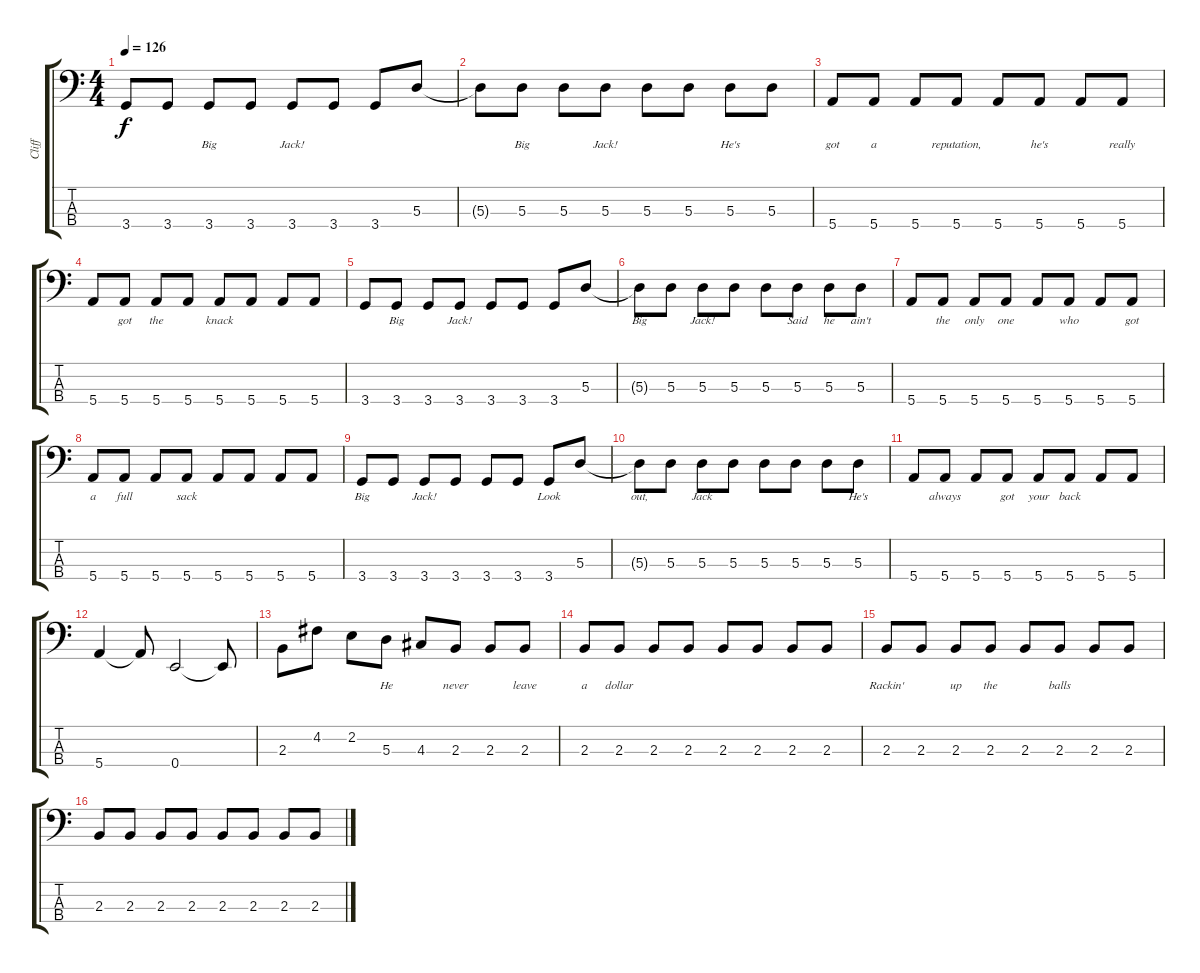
\track ("Cliff" "Cliff") {instrument electricbassfinger}
\staff {score tabs}
\tuning (G2 D2 A1 E1) {hide}
\ts (4 4)
\tempo 126
\clef f4
\ks c
3.4.8{lyrics (0 "") lyrics (1 "") lyrics (2 "") lyrics (3 "") lyrics (4 "") dy f} 3.4.8{lyrics (0 "") lyrics (1 "") lyrics (2 "") lyrics (3 "") lyrics (4 "")} 3.4.8{lyrics (0 "Big") lyrics (1 "") lyrics (2 "") lyrics (3 "") lyrics (4 "")} 3.4.8{lyrics (0 "") lyrics (1 "") lyrics (2 "") lyrics (3 "") lyrics (4 "")} 3.4.8{lyrics (0 "Jack!") lyrics (1 "") lyrics (2 "") lyrics (3 "") lyrics (4 "")} 3.4.8{lyrics (0 "") lyrics (1 "") lyrics (2 "") lyrics (3 "") lyrics (4 "")} 3.4.8{lyrics (0 "") lyrics (1 "") lyrics (2 "") lyrics (3 "") lyrics (4 "")} 5.3.8{lyrics (0 "") lyrics (1 "") lyrics (2 "") lyrics (3 "") lyrics (4 "")} |
5.3{t}.8{lyrics (0 "") lyrics (1 "") lyrics (2 "") lyrics (3 "") lyrics (4 "")} 5.3.8{lyrics (0 "Big") lyrics (1 "") lyrics (2 "") lyrics (3 "") lyrics (4 "")} 5.3.8{lyrics (0 "") lyrics (1 "") lyrics (2 "") lyrics (3 "") lyrics (4 "")} 5.3.8{lyrics (0 "Jack!") lyrics (1 "") lyrics (2 "") lyrics (3 "") lyrics (4 "")} 5.3.8{lyrics (0 "") lyrics (1 "") lyrics (2 "") lyrics (3 "") lyrics (4 "")} 5.3.8{lyrics (0 "") lyrics (1 "") lyrics (2 "") lyrics (3 "") lyrics (4 "")} 5.3.8{lyrics (0 "He's") lyrics (1 "") lyrics (2 "") lyrics (3 "") lyrics (4 "")} 5.3.8{lyrics (0 "") lyrics (1 "") lyrics (2 "") lyrics (3 "") lyrics (4 "")} |
5.4.8{lyrics (0 "got") lyrics (1 "") lyrics (2 "") lyrics (3 "") lyrics (4 "")} 5.4.8{lyrics (0 "a") lyrics (1 "") lyrics (2 "") lyrics (3 "") lyrics (4 "")} 5.4.8{lyrics (0 "") lyrics (1 "") lyrics (2 "") lyrics (3 "") lyrics (4 "")} 5.4.8{lyrics (0 "reputation,") lyrics (1 "") lyrics (2 "") lyrics (3 "") lyrics (4 "")} 5.4.8{lyrics (0 "") lyrics (1 "") lyrics (2 "") lyrics (3 "") lyrics (4 "")} 5.4.8{lyrics (0 "he's") lyrics (1 "") lyrics (2 "") lyrics (3 "") lyrics (4 "")} 5.4.8{lyrics (0 "") lyrics (1 "") lyrics (2 "") lyrics (3 "") lyrics (4 "")} 5.4.8{lyrics (0 "really") lyrics (1 "") lyrics (2 "") lyrics (3 "") lyrics (4 "")} |
5.4.8{lyrics (0 "") lyrics (1 "") lyrics (2 "") lyrics (3 "") lyrics (4 "")} 5.4.8{lyrics (0 "got") lyrics (1 "") lyrics (2 "") lyrics (3 "") lyrics (4 "")} 5.4.8{lyrics (0 "the") lyrics (1 "") lyrics (2 "") lyrics (3 "") lyrics (4 "")} 5.4.8{lyrics (0 "") lyrics (1 "") lyrics (2 "") lyrics (3 "") lyrics (4 "")} 5.4.8{lyrics (0 "knack") lyrics (1 "") lyrics (2 "") lyrics (3 "") lyrics (4 "")} 5.4.8{lyrics (0 "") lyrics (1 "") lyrics (2 "") lyrics (3 "") lyrics (4 "")} 5.4.8{lyrics (0 "") lyrics (1 "") lyrics (2 "") lyrics (3 "") lyrics (4 "")} 5.4.8{lyrics (0 "") lyrics (1 "") lyrics (2 "") lyrics (3 "") lyrics (4 "")} |
3.4.8{lyrics (0 "") lyrics (1 "") lyrics (2 "") lyrics (3 "") lyrics (4 "")} 3.4.8{lyrics (0 "Big") lyrics (1 "") lyrics (2 "") lyrics (3 "") lyrics (4 "")} 3.4.8{lyrics (0 "") lyrics (1 "") lyrics (2 "") lyrics (3 "") lyrics (4 "")} 3.4.8{lyrics (0 "Jack!") lyrics (1 "") lyrics (2 "") lyrics (3 "") lyrics (4 "")} 3.4.8{lyrics (0 "") lyrics (1 "") lyrics (2 "") lyrics (3 "") lyrics (4 "")} 3.4.8{lyrics (0 "") lyrics (1 "") lyrics (2 "") lyrics (3 "") lyrics (4 "")} 3.4.8{lyrics (0 "") lyrics (1 "") lyrics (2 "") lyrics (3 "") lyrics (4 "")} 5.3.8{lyrics (0 "") lyrics (1 "") lyrics (2 "") lyrics (3 "") lyrics (4 "")} |
5.3{t}.8{lyrics (0 "Big") lyrics (1 "") lyrics (2 "") lyrics (3 "") lyrics (4 "")} 5.3.8{lyrics (0 "") lyrics (1 "") lyrics (2 "") lyrics (3 "") lyrics (4 "")} 5.3.8{lyrics (0 "Jack!") lyrics (1 "") lyrics (2 "") lyrics (3 "") lyrics (4 "")} 5.3.8{lyrics (0 "") lyrics (1 "") lyrics (2 "") lyrics (3 "") lyrics (4 "")} 5.3.8{lyrics (0 "") lyrics (1 "") lyrics (2 "") lyrics (3 "") lyrics (4 "")} 5.3.8{lyrics (0 "Said") lyrics (1 "") lyrics (2 "") lyrics (3 "") lyrics (4 "")} 5.3.8{lyrics (0 "he") lyrics (1 "") lyrics (2 "") lyrics (3 "") lyrics (4 "")} 5.3.8{lyrics (0 "ain't") lyrics (1 "") lyrics (2 "") lyrics (3 "") lyrics (4 "")} |
5.4.8{lyrics (0 "") lyrics (1 "") lyrics (2 "") lyrics (3 "") lyrics (4 "")} 5.4.8{lyrics (0 "the") lyrics (1 "") lyrics (2 "") lyrics (3 "") lyrics (4 "")} 5.4.8{lyrics (0 "only") lyrics (1 "") lyrics (2 "") lyrics (3 "") lyrics (4 "")} 5.4.8{lyrics (0 "one") lyrics (1 "") lyrics (2 "") lyrics (3 "") lyrics (4 "")} 5.4.8{lyrics (0 "") lyrics (1 "") lyrics (2 "") lyrics (3 "") lyrics (4 "")} 5.4.8{lyrics (0 "who") lyrics (1 "") lyrics (2 "") lyrics (3 "") lyrics (4 "")} 5.4.8{lyrics (0 "") lyrics (1 "") lyrics (2 "") lyrics (3 "") lyrics (4 "")} 5.4.8{lyrics (0 "got") lyrics (1 "") lyrics (2 "") lyrics (3 "") lyrics (4 "")} |
5.4.8{lyrics (0 "a") lyrics (1 "") lyrics (2 "") lyrics (3 "") lyrics (4 "")} 5.4.8{lyrics (0 "full") lyrics (1 "") lyrics (2 "") lyrics (3 "") lyrics (4 "")} 5.4.8{lyrics (0 "") lyrics (1 "") lyrics (2 "") lyrics (3 "") lyrics (4 "")} 5.4.8{lyrics (0 "sack") lyrics (1 "") lyrics (2 "") lyrics (3 "") lyrics (4 "")} 5.4.8{lyrics (0 "") lyrics (1 "") lyrics (2 "") lyrics (3 "") lyrics (4 "")} 5.4.8{lyrics (0 "") lyrics (1 "") lyrics (2 "") lyrics (3 "") lyrics (4 "")} 5.4.8{lyrics (0 "") lyrics (1 "") lyrics (2 "") lyrics (3 "") lyrics (4 "")} 5.4.8{lyrics (0 "") lyrics (1 "") lyrics (2 "") lyrics (3 "") lyrics (4 "")} |
3.4.8{lyrics (0 "Big") lyrics (1 "") lyrics (2 "") lyrics (3 "") lyrics (4 "")} 3.4.8{lyrics (0 "") lyrics (1 "") lyrics (2 "") lyrics (3 "") lyrics (4 "")} 3.4.8{lyrics (0 "Jack!") lyrics (1 "") lyrics (2 "") lyrics (3 "") lyrics (4 "")} 3.4.8{lyrics (0 "") lyrics (1 "") lyrics (2 "") lyrics (3 "") lyrics (4 "")} 3.4.8{lyrics (0 "") lyrics (1 "") lyrics (2 "") lyrics (3 "") lyrics (4 "")} 3.4.8{lyrics (0 "") lyrics (1 "") lyrics (2 "") lyrics (3 "") lyrics (4 "")} 3.4.8{lyrics (0 "Look") lyrics (1 "") lyrics (2 "") lyrics (3 "") lyrics (4 "")} 5.3.8{lyrics (0 "") lyrics (1 "") lyrics (2 "") lyrics (3 "") lyrics (4 "")} |
5.3{t}.8{lyrics (0 "out,") lyrics (1 "") lyrics (2 "") lyrics (3 "") lyrics (4 "")} 5.3.8{lyrics (0 "") lyrics (1 "") lyrics (2 "") lyrics (3 "") lyrics (4 "")} 5.3.8{lyrics (0 "Jack") lyrics (1 "") lyrics (2 "") lyrics (3 "") lyrics (4 "")} 5.3.8{lyrics (0 "") lyrics (1 "") lyrics (2 "") lyrics (3 "") lyrics (4 "")} 5.3.8{lyrics (0 "") lyrics (1 "") lyrics (2 "") lyrics (3 "") lyrics (4 "")} 5.3.8{lyrics (0 "") lyrics (1 "") lyrics (2 "") lyrics (3 "") lyrics (4 "")} 5.3.8{lyrics (0 "") lyrics (1 "") lyrics (2 "") lyrics (3 "") lyrics (4 "")} 5.3.8{lyrics (0 "He's") lyrics (1 "") lyrics (2 "") lyrics (3 "") lyrics (4 "")} |
5.4.8{lyrics (0 "") lyrics (1 "") lyrics (2 "") lyrics (3 "") lyrics (4 "")} 5.4.8{lyrics (0 "always") lyrics (1 "") lyrics (2 "") lyrics (3 "") lyrics (4 "")} 5.4.8{lyrics (0 "") lyrics (1 "") lyrics (2 "") lyrics (3 "") lyrics (4 "")} 5.4.8{lyrics (0 "got") lyrics (1 "") lyrics (2 "") lyrics (3 "") lyrics (4 "")} 5.4.8{lyrics (0 "your") lyrics (1 "") lyrics (2 "") lyrics (3 "") lyrics (4 "")} 5.4.8{lyrics (0 "back") lyrics (1 "") lyrics (2 "") lyrics (3 "") lyrics (4 "")} 5.4.8{lyrics (0 "") lyrics (1 "") lyrics (2 "") lyrics (3 "") lyrics (4 "")} 5.4.8{lyrics (0 "") lyrics (1 "") lyrics (2 "") lyrics (3 "") lyrics (4 "")} |
5.4.4{lyrics (0 "") lyrics (1 "") lyrics (2 "") lyrics (3 "") lyrics (4 "")} 5.4{t}.8{lyrics (0 "") lyrics (1 "") lyrics (2 "") lyrics (3 "") lyrics (4 "")} 0.4.2{lyrics (0 "") lyrics (1 "") lyrics (2 "") lyrics (3 "") lyrics (4 "")} 0.4{t}.8{lyrics (0 "") lyrics (1 "") lyrics (2 "") lyrics (3 "") lyrics (4 "")} |
2.3.8{lyrics (0 "") lyrics (1 "") lyrics (2 "") lyrics (3 "") lyrics (4 "")} 4.2.8{lyrics (0 "") lyrics (1 "") lyrics (2 "") lyrics (3 "") lyrics (4 "")} 2.2.8{lyrics (0 "") lyrics (1 "") lyrics (2 "") lyrics (3 "") lyrics (4 "")} 5.3.8{lyrics (0 "He") lyrics (1 "") lyrics (2 "") lyrics (3 "") lyrics (4 "")} 4.3.8{lyrics (0 "") lyrics (1 "") lyrics (2 "") lyrics (3 "") lyrics (4 "")} 2.3.8{lyrics (0 "never") lyrics (1 "") lyrics (2 "") lyrics (3 "") lyrics (4 "")} 2.3.8{lyrics (0 "") lyrics (1 "") lyrics (2 "") lyrics (3 "") lyrics (4 "")} 2.3.8{lyrics (0 "leave") lyrics (1 "") lyrics (2 "") lyrics (3 "") lyrics (4 "")} |
2.3.8{lyrics (0 "a") lyrics (1 "") lyrics (2 "") lyrics (3 "") lyrics (4 "")} 2.3.8{lyrics (0 "dollar") lyrics (1 "") lyrics (2 "") lyrics (3 "") lyrics (4 "")} 2.3.8{lyrics (0 "") lyrics (1 "") lyrics (2 "") lyrics (3 "") lyrics (4 "")} 2.3.8{lyrics (0 "") lyrics (1 "") lyrics (2 "") lyrics (3 "") lyrics (4 "")} 2.3.8{lyrics (0 "") lyrics (1 "") lyrics (2 "") lyrics (3 "") lyrics (4 "")} 2.3.8{lyrics (0 "") lyrics (1 "") lyrics (2 "") lyrics (3 "") lyrics (4 "")} 2.3.8{lyrics (0 "") lyrics (1 "") lyrics (2 "") lyrics (3 "") lyrics (4 "")} 2.3.8{lyrics (0 "") lyrics (1 "") lyrics (2 "") lyrics (3 "") lyrics (4 "")} |
2.3.8{lyrics (0 "Rackin'") lyrics (1 "") lyrics (2 "") lyrics (3 "") lyrics (4 "")} 2.3.8{lyrics (0 "") lyrics (1 "") lyrics (2 "") lyrics (3 "") lyrics (4 "")} 2.3.8{lyrics (0 "up") lyrics (1 "") lyrics (2 "") lyrics (3 "") lyrics (4 "")} 2.3.8{lyrics (0 "the") lyrics (1 "") lyrics (2 "") lyrics (3 "") lyrics (4 "")} 2.3.8{lyrics (0 "") lyrics (1 "") lyrics (2 "") lyrics (3 "") lyrics (4 "")} 2.3.8{lyrics (0 "balls") lyrics (1 "") lyrics (2 "") lyrics (3 "") lyrics (4 "")} 2.3.8{lyrics (0 "") lyrics (1 "") lyrics (2 "") lyrics (3 "") lyrics (4 "")} 2.3.8{lyrics (0 "") lyrics (1 "") lyrics (2 "") lyrics (3 "") lyrics (4 "")} |
2.3.8{lyrics (0 "") lyrics (1 "") lyrics (2 "") lyrics (3 "") lyrics (4 "")} 2.3.8{lyrics (0 "") lyrics (1 "") lyrics (2 "") lyrics (3 "") lyrics (4 "")} 2.3.8{lyrics (0 "") lyrics (1 "") lyrics (2 "") lyrics (3 "") lyrics (4 "")} 2.3.8{lyrics (0 "") lyrics (1 "") lyrics (2 "") lyrics (3 "") lyrics (4 "")} 2.3.8{lyrics (0 "") lyrics (1 "") lyrics (2 "") lyrics (3 "") lyrics (4 "")} 2.3.8{lyrics (0 "") lyrics (1 "") lyrics (2 "") lyrics (3 "") lyrics (4 "")} 2.3.8{lyrics (0 "") lyrics (1 "") lyrics (2 "") lyrics (3 "") lyrics (4 "")} 2.3.8{lyrics (0 "") lyrics (1 "") lyrics (2 "") lyrics (3 "") lyrics (4 "")}
